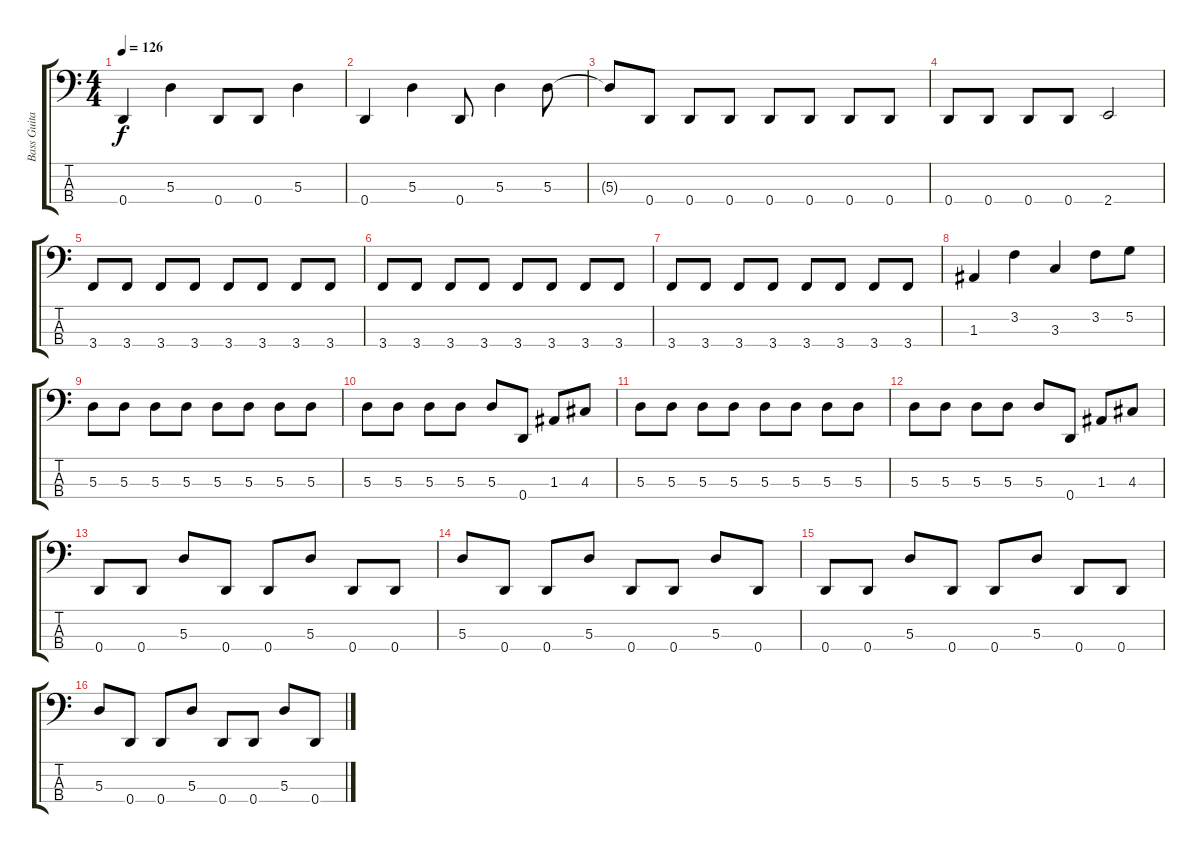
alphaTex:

\track ("Bass Guitar" "Bass Guita") {instrument electricbasspick}
\staff {score tabs}
\tuning (G2 D2 A1 D1) {hide}
\ts (4 4)
\tempo 126
\clef f4
\ks c
0.4.4{dy f} 5.3.4 0.4.8 0.4.8 5.3.4 |
0.4.4 5.3.4 0.4.8 5.3.4 5.3.8 |
5.3{t}.8 0.4.8 0.4.8 0.4.8 0.4.8 0.4.8 0.4.8 0.4.8 |
0.4.8 0.4.8 0.4.8 0.4.8 2.4.2 |
3.4.8 3.4.8 3.4.8 3.4.8 3.4.8 3.4.8 3.4.8 3.4.8 |
3.4.8 3.4.8 3.4.8 3.4.8 3.4.8 3.4.8 3.4.8 3.4.8 |
3.4.8 3.4.8 3.4.8 3.4.8 3.4.8 3.4.8 3.4.8 3.4.8 |
1.3.4 3.2.4 3.3.4 3.2.8 5.2.8 |
5.3.8 5.3.8 5.3.8 5.3.8 5.3.8 5.3.8 5.3.8 5.3.8 |
5.3.8 5.3.8 5.3.8 5.3.8 5.3.8 0.4.8 1.3.8 4.3.8 |
5.3.8 5.3.8 5.3.8 5.3.8 5.3.8 5.3.8 5.3.8 5.3.8 |
5.3.8 5.3.8 5.3.8 5.3.8 5.3.8 0.4.8 1.3.8 4.3.8 |
0.4.8 0.4.8 5.3.8 0.4.8 0.4.8 5.3.8 0.4.8 0.4.8 |
5.3.8 0.4.8 0.4.8 5.3.8 0.4.8 0.4.8 5.3.8 0.4.8 |
0.4.8 0.4.8 5.3.8 0.4.8 0.4.8 5.3.8 0.4.8 0.4.8 |
5.3.8 0.4.8 0.4.8 5.3.8 0.4.8 0.4.8 5.3.8 0.4.8
